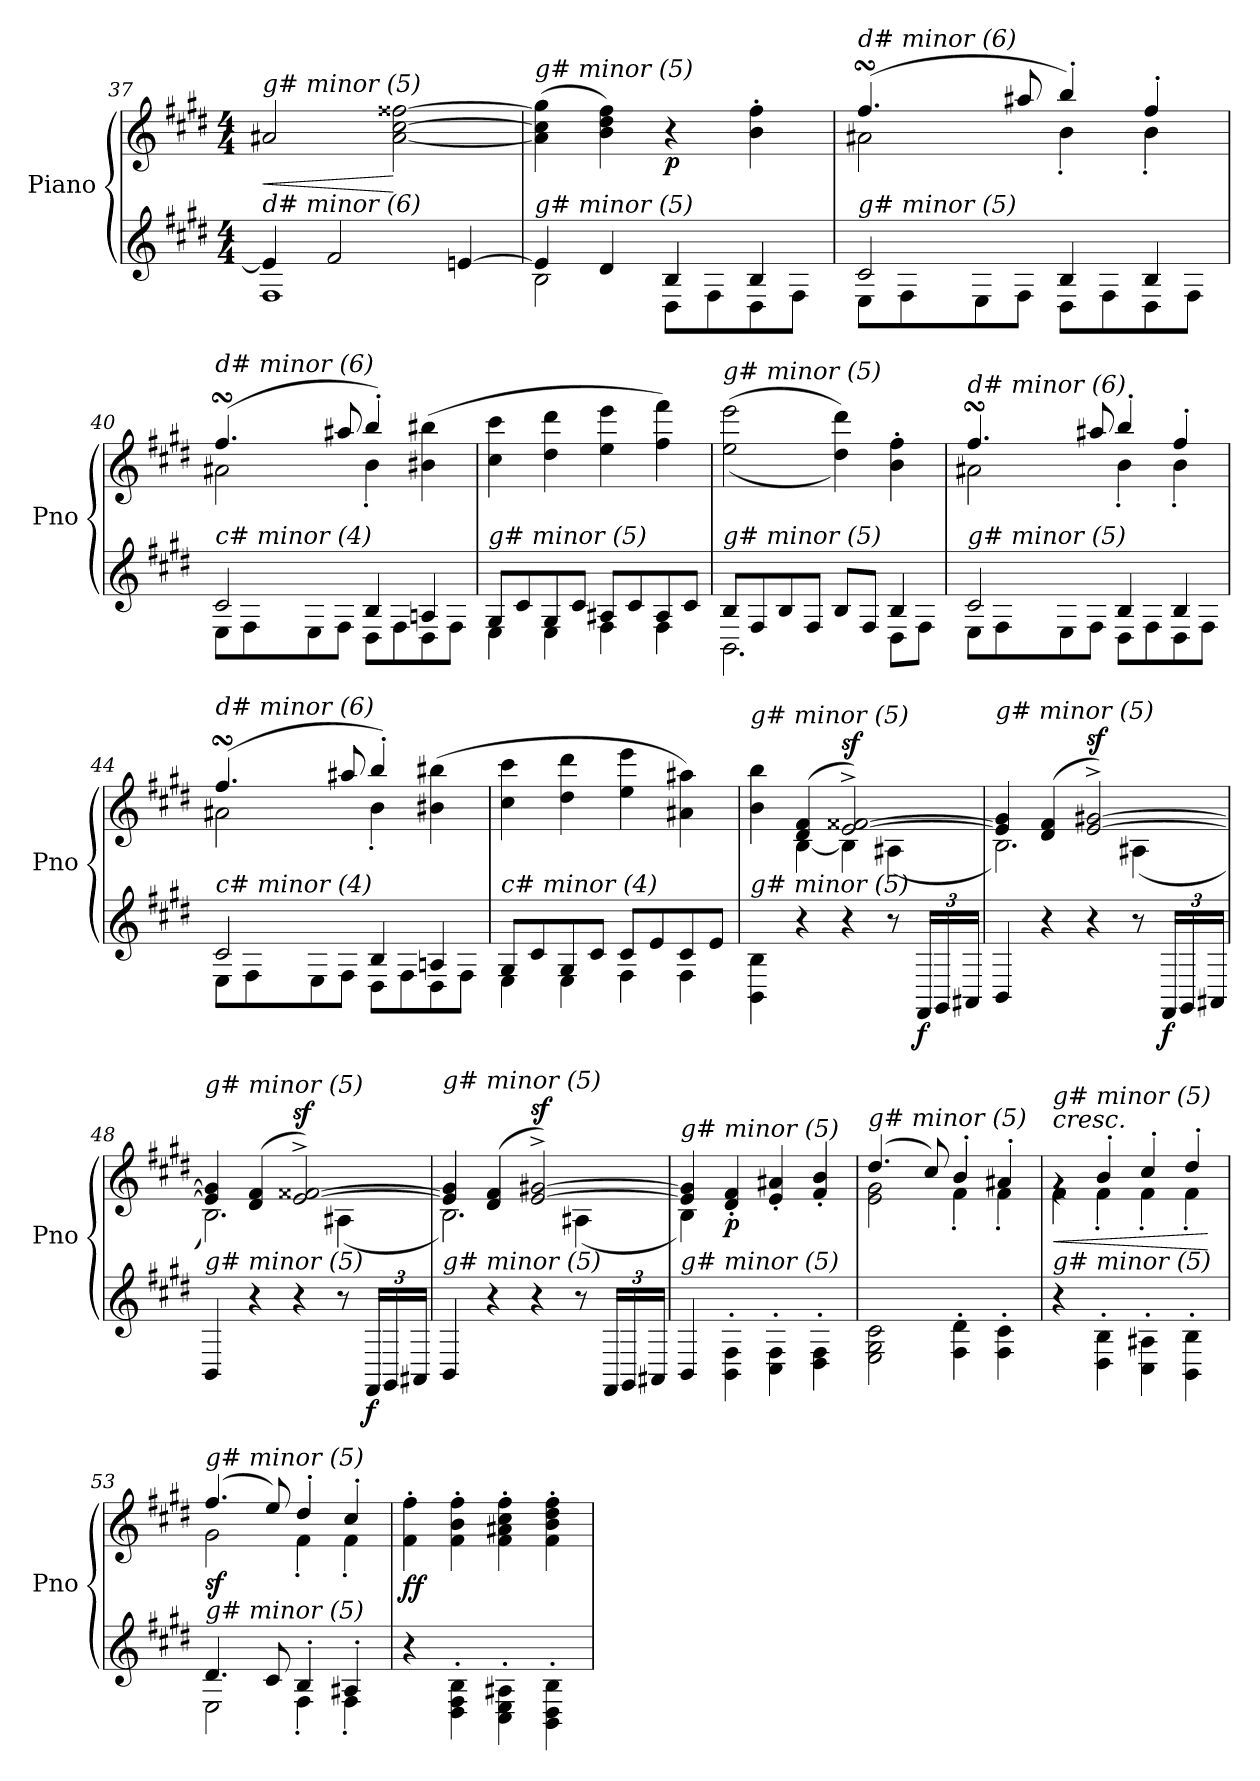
**kern	**kern	**dynam
*part1	*part1	*part1
*staff2	*staff1	*staff1/2
*I"Piano	*	*
*I'Pno	*	*
*clefG2	*clefG2	*
*k[f#c#g#d#]	*k[f#c#g#d#]	*
*M4/4	*M4/4	*
=37	=37	=37
*^	*	*
!	!	!LO:TX:i:t=g# minor (5)	!
!LO:TX:i:t=d# minor (6)	!	!	!
!	!	!	!LO:HP:b
4e#/]	1F#	2a#X/	<
2f#/	.	.	.
.	.	[2a#\ [2cc#\ [2ff##Xi\	[
[4en/	.	.	.
=38	=38	=38	=38
!	!	!LO:TX:i:t=g# minor (5)	!
!LO:TX:i:t=g# minor (5)	!	!	!
4e/]	2B\	(4a#\] 4cc#\] 4gg\]	.
4d#/	.	4b\ 4dd#\ 4ff#\)	.
!	!	!	!LO:DY:b
4B/	8D#\L	4r	p
.	8F#\	.	.
4B/	8D#\	4b\' 4ff#\'	.
.	8F#\J	.	.
=39	=39	=39	=39
*	*^	*^	*
*	*	*	*	*^	*
!	!	!	!LO:TX:i:t=d# minor (6)	!	!	!
!LO:TX:i:t=g# minor (5)	!	!	!	!	!	!
8ryy	2c#/	8E\L	(4.ff#sSSS/	2a#X\	8ryy	.
*	*	*	*	*	*Xtuplet	*
4ryy	.	8F#\	.	.	24gg#!LLyy	.
.	.	.	.	.	24ff#!yy	.
.	.	.	.	.	24ee#X!JJyy	.
.	.	8E\	.	.	8ff#!yy	.
2ryy	.	8F#\J	8aa#X/	.	2ryy	.
.	4B/	8D#\L	4bb'/)	4b'\	.	.
.	.	8F#\	.	.	.	.
.	4B/	8D#\	4ff#'/	4b'\	.	.
8ryy	.	8F#\J	.	.	8ryy	.
=40	=40	=40	=40	=40	=40	=40
*	*	*^	*	*	*	*
!	!	!	!	!LO:TX:i:t=d# minor (6)	!	!	!
!LO:TX:i:t=c# minor (4)	!	!	!	!	!	!	!
2.ryy	8ryy	2c#/	8E\L	(4.ff#sSSS/	2a#X\	8ryy	.
.	4ryy	.	8F#\	.	.	24gg#!LLyy	.
.	.	.	.	.	.	24ff#!yy	.
.	.	.	.	.	.	24ee#X!JJyy	.
.	.	.	8E\	.	.	8ff#!yy	.
.	2ryy	.	8F#\J	8aa#X/	.	2ryy	.
.	.	4B/	8D#\L	4bb'/)	4b'\	.	.
.	.	.	8F#\	.	.	.	.
4ryy	.	4An/	8D#\	(>4b#X\ 4bb#X\	4ryy	.	.
.	8ryy	.	8F#\J	.	.	8ryy	.
!!LO:LB:g=z
=41	=41	=41	=41	=41	=41	=41	=41
!	!	!	!	!LO:TX:i:t=g# minor (5)	!	!	!
!LO:TX:i:t=g# minor (5)	!	!	!	!	!	!	!
*	*v	*v	*v	*	*	*	*
*	*	*v	*v	*v	*
8G#/L	4E\	4cc#\ 4ccc#\	.
8c#/	.	.	.
8G#/	4E\	4dd#\ 4ddd#\	.
8c#/J	.	.	.
8A#X/L	4F#\	4ee\ 4eee\	.
8c#/	.	.	.
8A#/	4F#\	4ff#\ 4fff#\)	.
8c#/J	.	.	.
=42	=42	=42	=42
!	!	!LO:TX:i:t=g# minor (5)	!
!LO:TX:i:t=g# minor (5)	!	!	!
8B/L	2.BB\	((2ee\ 2eee\	.
8F#/	.	.	.
8B/	.	.	.
8F#/J	.	.	.
8B/L	.	4dd#\ 4ddd#\))	.
8F#/J	.	.	.
4B/	8D#\L	4b\' 4ff#\'	.
.	8F#\J	.	.
=43	=43	=43	=43
*	*^	*^	*
*	*	*	*	*^	*
!	!	!	!LO:TX:i:t=d# minor (6)	!	!	!
!LO:TX:i:t=g# minor (5)	!	!	!	!	!	!
8ryy	2c#/	8E\L	4.ff#sSSS/	2a#X\	8ryy	.
4ryy	.	8F#\	.	.	24gg#!LLyy	.
.	.	.	.	.	24ff#!yy	.
.	.	.	.	.	24ee#X!JJyy	.
.	.	8E\	.	.	8ff#!yy	.
2ryy	.	8F#\J	8aa#X/	.	2ryy	.
.	4B/	8D#\L	4bb'/	4b'\	.	.
.	.	8F#\	.	.	.	.
.	4B/	8D#\	4ff#'/	4b'\	.	.
8ryy	.	8F#\J	.	.	8ryy	.
=44	=44	=44	=44	=44	=44	=44
*	*	*^	*	*	*	*
!	!	!	!	!LO:TX:i:t=d# minor (6)	!	!	!
!LO:TX:i:t=c# minor (4)	!	!	!	!	!	!	!
2.ryy	8ryy	2c#/	8E\L	(4.ff#sSSS/	2a#X\	8ryy	.
.	4ryy	.	8F#\	.	.	24gg#!LLyy	.
.	.	.	.	.	.	24ff#!yy	.
.	.	.	.	.	.	24ee#X!JJyy	.
.	.	.	8E\	.	.	8ff#!yy	.
.	2ryy	.	8F#\J	8aa#X/	.	2ryy	.
.	.	4B/	8D#\L	4bb'/)	4b'\	.	.
.	.	.	8F#\	.	.	.	.
4ryy	.	4An/	8D#\	(>4b#X\ 4bb#X\	4ryy	.	.
.	8ryy	.	8F#\J	.	.	8ryy	.
=45	=45	=45	=45	=45	=45	=45	=45
!	!	!	!	!LO:TX:i:t=g# minor (5)	!	!	!
!LO:TX:i:t=c# minor (4)	!	!	!	!	!	!	!
*	*v	*v	*v	*	*	*	*
*	*	*v	*v	*v	*
8G#/L	4E\	4cc#\ 4ccc#\	.
8c#/	.	.	.
8G#/	4E\	4dd#\ 4ddd#\	.
8c#/J	.	.	.
8c#/L	4F#\	4ee\ 4eee\	.
8e/	.	.	.
8c#/	4F#\	4a#X\ 4aa#X\)	.
8e/J	.	.	.
!!LO:LB:g=z
=46	=46	=46	=46
*	*	*^	*
!	!	!LO:TX:i:t=g# minor (5)	!	!
!LO:TX:i:t=g# minor (5)	!	!	!	!
4ryy	4BB\ 4B\	4b\ 4bb\	4ryy	.
2.ryy	4r	(4d#/ 4f#/	[4B\	.
!	!	!	!	!LO:DY:a
.	4r	[2e/^ [2f##Xi/^)	4B\]	sf
.	8r	.	(4A#X\	.
*	*Xbrackettup	*	*	*
!	!	!	!	!LO:DY:b=2
.	24FF#/LL	.	.	f
.	24GG#/	.	.	.
.	24AA#X/JJ	.	.	.
=47	=47	=47	=47	=47
!	!	!LO:TX:i:t=g# minor (5)	!	!
!LO:TX:i:t=g# minor (5)	!	!	!	!
*v	*v	*	*	*
4BB/	4e/] 4g/]	2.B\)	.
4r	(4d#/ 4f#/	.	.
!	!	!	!LO:DY:a
4r	[2e/^ [2g#X/^)	.	sf
8r	.	(4A#X\	.
!	!	!	!LO:DY:b=2
24FF#/LL	.	.	f
24GG#/	.	.	.
24AA#X/JJ	.	.	.
=48	=48	=48	=48
!	!LO:TX:i:t=g# minor (5)	!	!
!LO:TX:i:t=g# minor (5)	!	!	!
4BB/	4e/] 4g#/]	2.B\)	.
4r	(4d#/ 4f#/	.	.
!	!	!	!LO:DY:a
4r	[2e/^ [2f##Xi/^)	.	sf
8r	.	(4A#X\	.
!	!	!	!LO:DY:b=2
24FF#/LL	.	.	f
24GG#/	.	.	.
24AA#X/JJ	.	.	.
=49	=49	=49	=49
!	!LO:TX:i:t=g# minor (5)	!	!
!LO:TX:i:t=g# minor (5)	!	!	!
4BB/	4e/] 4g/]	2.B\)	.
4r	(4d#/ 4f#/	.	.
!	!	!	!LO:DY:a
4r	[2e/^ [2g#X/^)	.	sf
8r	.	(4A#X\	.
24FF#/LL	.	.	.
24GG#/	.	.	.
24AA#X/JJ	.	.	.
=50	=50	=50	=50
*^	*	*	*
!	!	!LO:TX:i:t=g# minor (5)	!	!
!LO:TX:i:t=g# minor (5)	!	!	!	!
4ryy	4BB/	4e/] 4g#/]	4B\)	.
!	!	!	!	!LO:DY:b
2.ryy	4BB\' 4F#\'	4d#/' 4f#/'	2.ryy	p
.	4C#\' 4F#\'	4e/' 4a#X/'	.	.
.	4D#\' 4F#\'	4f#/' 4b/'	.	.
!!LO:LB:g=z	!!
=51	=51	=51	=51	=51
!	!	!LO:TX:i:t=g# minor (5)	!	!
!LO:TX:i:t=g# minor (5)	!	!	!	!
*v	*v	*	*	*
2E\ 2G#\ 2c#\	(4.dd#/	2e\ 2g#\	.
.	8cc#/)	.	.
4F#\' 4d#\'	4b'/	4f#'\	.
4F#\' 4c#\'	4a#X'/	4f#'\	.
=52	=52	=52	=52
!	!LO:TX:a:i:t=cresc.	!	!
!	!LO:TX:i:t=g# minor (5)	!	!
!LO:TX:i:t=g# minor (5)	!	!	!
!	!	!	!LO:HP:b
4r	4rg	4f#\	<
4D#\' 4B\'	4b'/	4f#'\	.
4C#\' 4A#X\'	4cc#'/	4f#'\	.
4BB\' 4B\'	4dd#'/	4f#'\	.
*	*v	*v	*
.	.	[
=53	=53	=53
*^	*^	*
!	!	!LO:TX:i:t=g# minor (5)	!	!
!LO:TX:i:t=g# minor (5)	!	!	!	!
!	!	!	!	!LO:DY:b
4.d#/	2E\	(4.ff#/	2g#\	sf
8c#/	.	8ee/)	.	.
4B'/	4F#'\	4dd#'/	4f#'\	.
4A#X'/	4F#'\	4cc#'/	4f#'\	.
=54	=54	=54	=54	=54
!	!	!LO:TX:i:t=g# minor (5)	!	!
!LO:TX:i:t=g# minor (5)	!	!	!	!
!	!	!	!	!LO:DY:b
*v	*v	*	*	*
*	*v	*v	*
4r	4f#\' 4ff#\'	ff
4D#\' 4F#\' 4B\'	4f#\' 4b\' 4ff#\'	.
4C#\' 4E\' 4A#X\'	4f#\' 4a#X\' 4cc#\' 4ff#\'	.
4BB\' 4D#\' 4B\'	4f#\' 4b\' 4dd#\' 4ff#\'	.
=	=	=
*-	*-	*-
